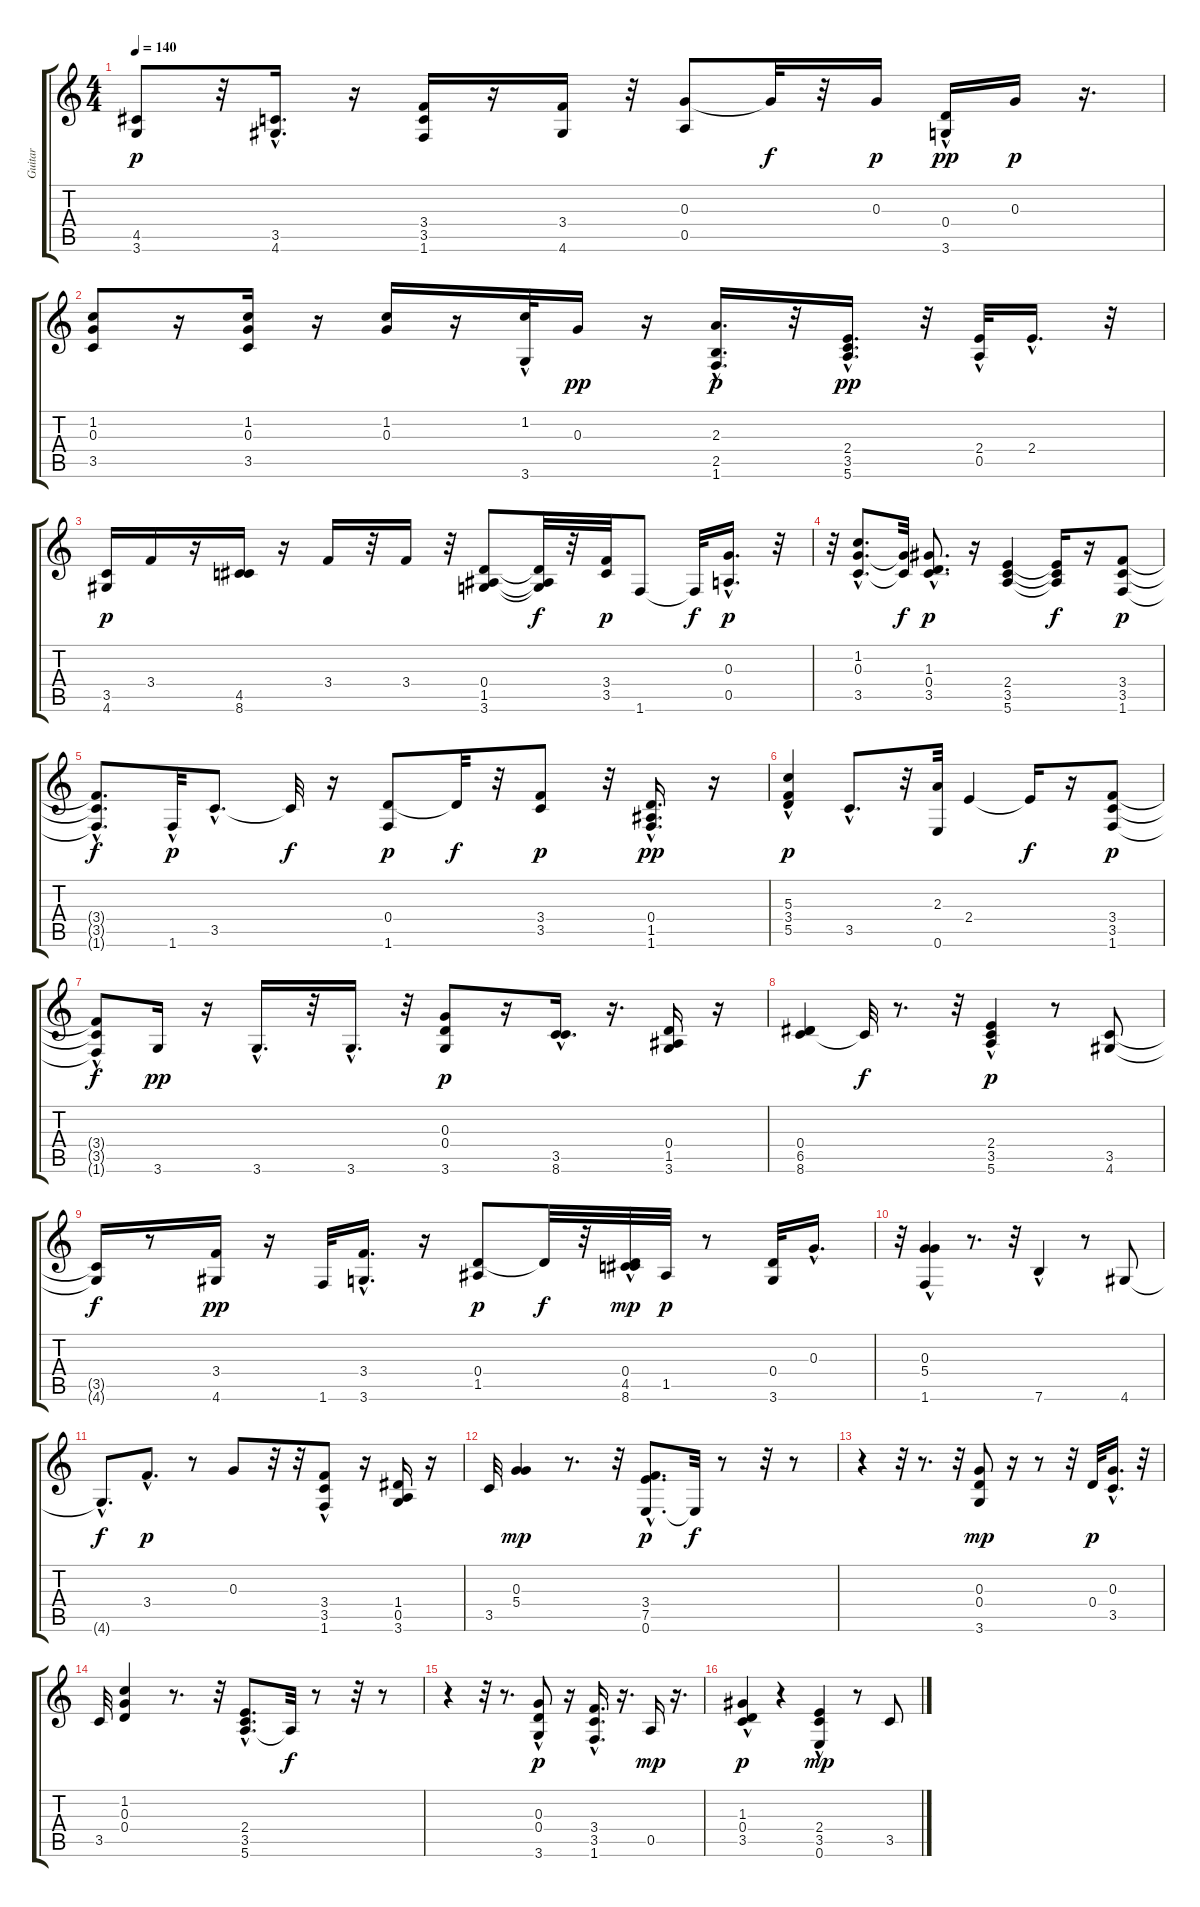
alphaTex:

\track ("Guitar" "Guitar") {instrument overdrivenguitar}
\staff {score tabs}
\tuning (E4 B3 G3 D3 A2 E2) {hide}
\ts (4 4)
\tempo 140
\clef g2
\ks c
(4.5 3.6).8{dy p} r.32 (3.5{hac} 4.6{hac}).16{d} r.16 (3.4 3.5 1.6).16 r.16 (3.4 4.6).16 r.32 (0.3 0.5).8 0.3{t}.32{dy f} r.32 0.3.16{dy p} (0.4{hac} 3.6{hac}).16{dy pp} 0.3.16{dy p} r.16{d} |
(1.2 0.3 3.5).8 r.16 (1.2 0.3 3.5).16 r.16 (1.2 0.3).16 r.16 (1.2{hac} 3.6).32 0.3.16{dy pp} r.16 (2.3{hac} 2.5 1.6).16{d dy p} r.32 (2.4{hac} 3.5{hac} 5.6).16{d dy pp} r.32 (2.4{hac} 0.5{hac}).32 2.4{hac}.16{d} r.32 |
(3.5 4.6).16{dy p} 3.4.16 r.16 (4.5 8.6).16 r.16 3.4.16 r.32 3.4.16 r.32 (0.4 1.5 3.6).8 (0.4{t} 1.5{t} 3.6{t}).32{dy f} r.32 (3.4 3.5).32{dy p} 1.6.8 1.6{t}.32{dy f} (0.3{hac} 0.5{hac}).16{d dy p} r.32 |
r.32 (1.2{hac} 0.3{hac} 3.5{hac}).8{d} (0.3{t} 3.5{t}).32{dy f} (1.3 0.4 3.5{hac}).8{d dy p} r.16 (2.4 3.5 5.6).4 (2.4{t} 3.5{t} 5.6{t}).16{dy f} r.16 (3.4 3.5 1.6).8{dy p} |
(3.4{hac t} 3.5{t} 1.6{t}).8{d dy f} 1.6{hac}.32{dy p} 3.5{hac}.8{d} 3.5{t}.32{dy f} r.16 (0.4 1.6).8{dy p} 0.4{t}.32{dy f} r.32 (3.4 3.5).8{dy p} r.32 (0.4{hac} 1.5{hac} 1.6{hac}).16{d dy pp} r.16 |
(5.3{hac} 3.4{hac} 5.5{hac}).4{dy p} 3.5{hac}.8{d} r.32 (2.3 0.6).32 2.4.4 2.4{t}.16{dy f} r.16 (3.4 3.5 1.6).8{dy p} |
(3.4{t} 3.5{hac t} 1.6{t}).8{dy f} 3.6.16{dy pp} r.16 3.6{hac}.16{d} r.32 3.6{hac}.16{d} r.32 (0.3 0.4 3.6).8{dy p} r.16 (3.5{hac} 8.6{hac}).16{d} r.16{d} (0.4 1.5 3.6).16 r.16 |
(0.4 6.5 8.6).4 8.6{t}.32{dy f} r.8{d} r.32 (2.4{hac} 3.5{hac} 5.6).4{dy p} r.8 (3.5 4.6).8 |
(3.5{t} 4.6{t}).16{dy f} r.8 (3.4 4.6).16{dy pp} r.16 1.6.32 (3.4{hac} 3.6{hac}).16{d} r.16 (0.4 1.5).8{dy p} 0.4{t}.32{dy f} r.32 (0.4{hac} 4.5 8.6).32{dy mp} 1.5.32{dy p} r.8 (0.4 3.6).32 0.3{hac}.16{d} |
r.32 (0.3 5.4{hac} 1.6{hac}).4 r.8{d} r.32 7.6{hac}.4 r.8 4.6.8 |
4.6{hac t}.8{d dy f} 3.4{hac}.8{d dy p} r.8 0.3.8 r.32 r.32 (3.4 3.5{hac} 1.6{hac}).8 r.16 (1.4 0.5 3.6).16 r.16 |
3.5.32 (0.3 5.4).4{dy mp} r.8{d} r.32 (3.4{hac} 7.5{hac} 0.6{hac}).8{d dy p} 0.6{t}.32{dy f} r.8 r.32 r.8 |
r.4 r.32 r.8{d} r.32 (0.3 0.4 3.6).8{dy mp} r.16 r.8 r.32 0.4.32{dy p} (0.3{hac} 3.5).16{d} r.32 |
3.5.32 (1.2 0.3 0.4).4 r.8{d} r.32 (2.4 3.5 5.6{hac}).8{d} 5.6{t}.32{dy f} r.8 r.32 r.8 |
r.4 r.32 r.8{d} (0.3{hac} 0.4 3.6).8{dy p} r.16 (3.4{hac} 3.5{hac} 1.6{hac}).16{d} r.16{d} 0.5.16{dy mp} r.16{d} |
(1.3{hac} 0.4{hac} 3.5).4{dy p} r.4 (2.4{hac} 3.5{hac} 0.6).4{dy mp} r.8 3.5.8
